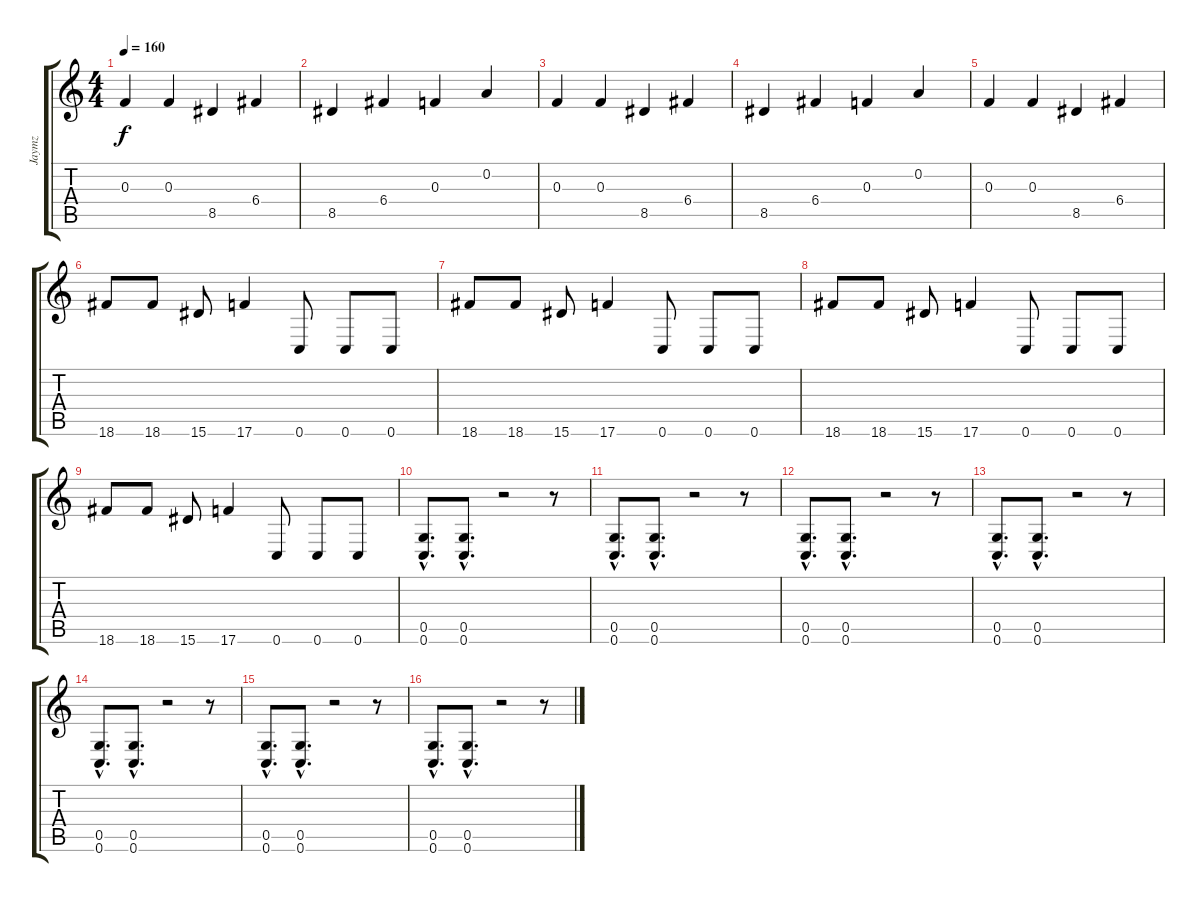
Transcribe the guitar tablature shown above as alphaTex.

\track ("Jaymz" "Jaymz") {instrument distortionguitar}
\staff {score tabs}
\tuning (D4 A3 F3 C3 G2 C2) {hide}
\ts (4 4)
\tempo 160
\clef g2
\ks c
0.3.4{dy f} 0.3.4 8.5.4 6.4.4 |
8.5.4{instrument electricguitarclean} 6.4.4 0.3.4 0.2.4 |
0.3.4 0.3.4 8.5.4 6.4.4 |
8.5.4{instrument electricguitarclean} 6.4.4 0.3.4 0.2.4 |
0.3.4 0.3.4 8.5.4 6.4.4 |
18.6.8{instrument distortionguitar} 18.6.8 15.6.8 17.6.4 0.6.8 0.6.8 0.6.8 |
18.6.8 18.6.8 15.6.8 17.6.4 0.6.8 0.6.8 0.6.8 |
18.6.8 18.6.8 15.6.8 17.6.4 0.6.8 0.6.8 0.6.8 |
18.6.8 18.6.8 15.6.8 17.6.4 0.6.8 0.6.8 0.6.8 |
(0.5{hac} 0.6{hac}).8{d} (0.5{hac} 0.6{hac}).8{d} r.2 r.8 |
(0.5{hac} 0.6{hac}).8{d} (0.5{hac} 0.6{hac}).8{d} r.2 r.8 |
(0.5{hac} 0.6{hac}).8{d} (0.5{hac} 0.6{hac}).8{d} r.2 r.8 |
(0.5{hac} 0.6{hac}).8{d} (0.5{hac} 0.6{hac}).8{d} r.2 r.8 |
(0.5{hac} 0.6{hac}).8{d} (0.5{hac} 0.6{hac}).8{d} r.2 r.8 |
(0.5{hac} 0.6{hac}).8{d} (0.5{hac} 0.6{hac}).8{d} r.2 r.8 |
(0.5{hac} 0.6{hac}).8{d} (0.5{hac} 0.6{hac}).8{d} r.2 r.8
